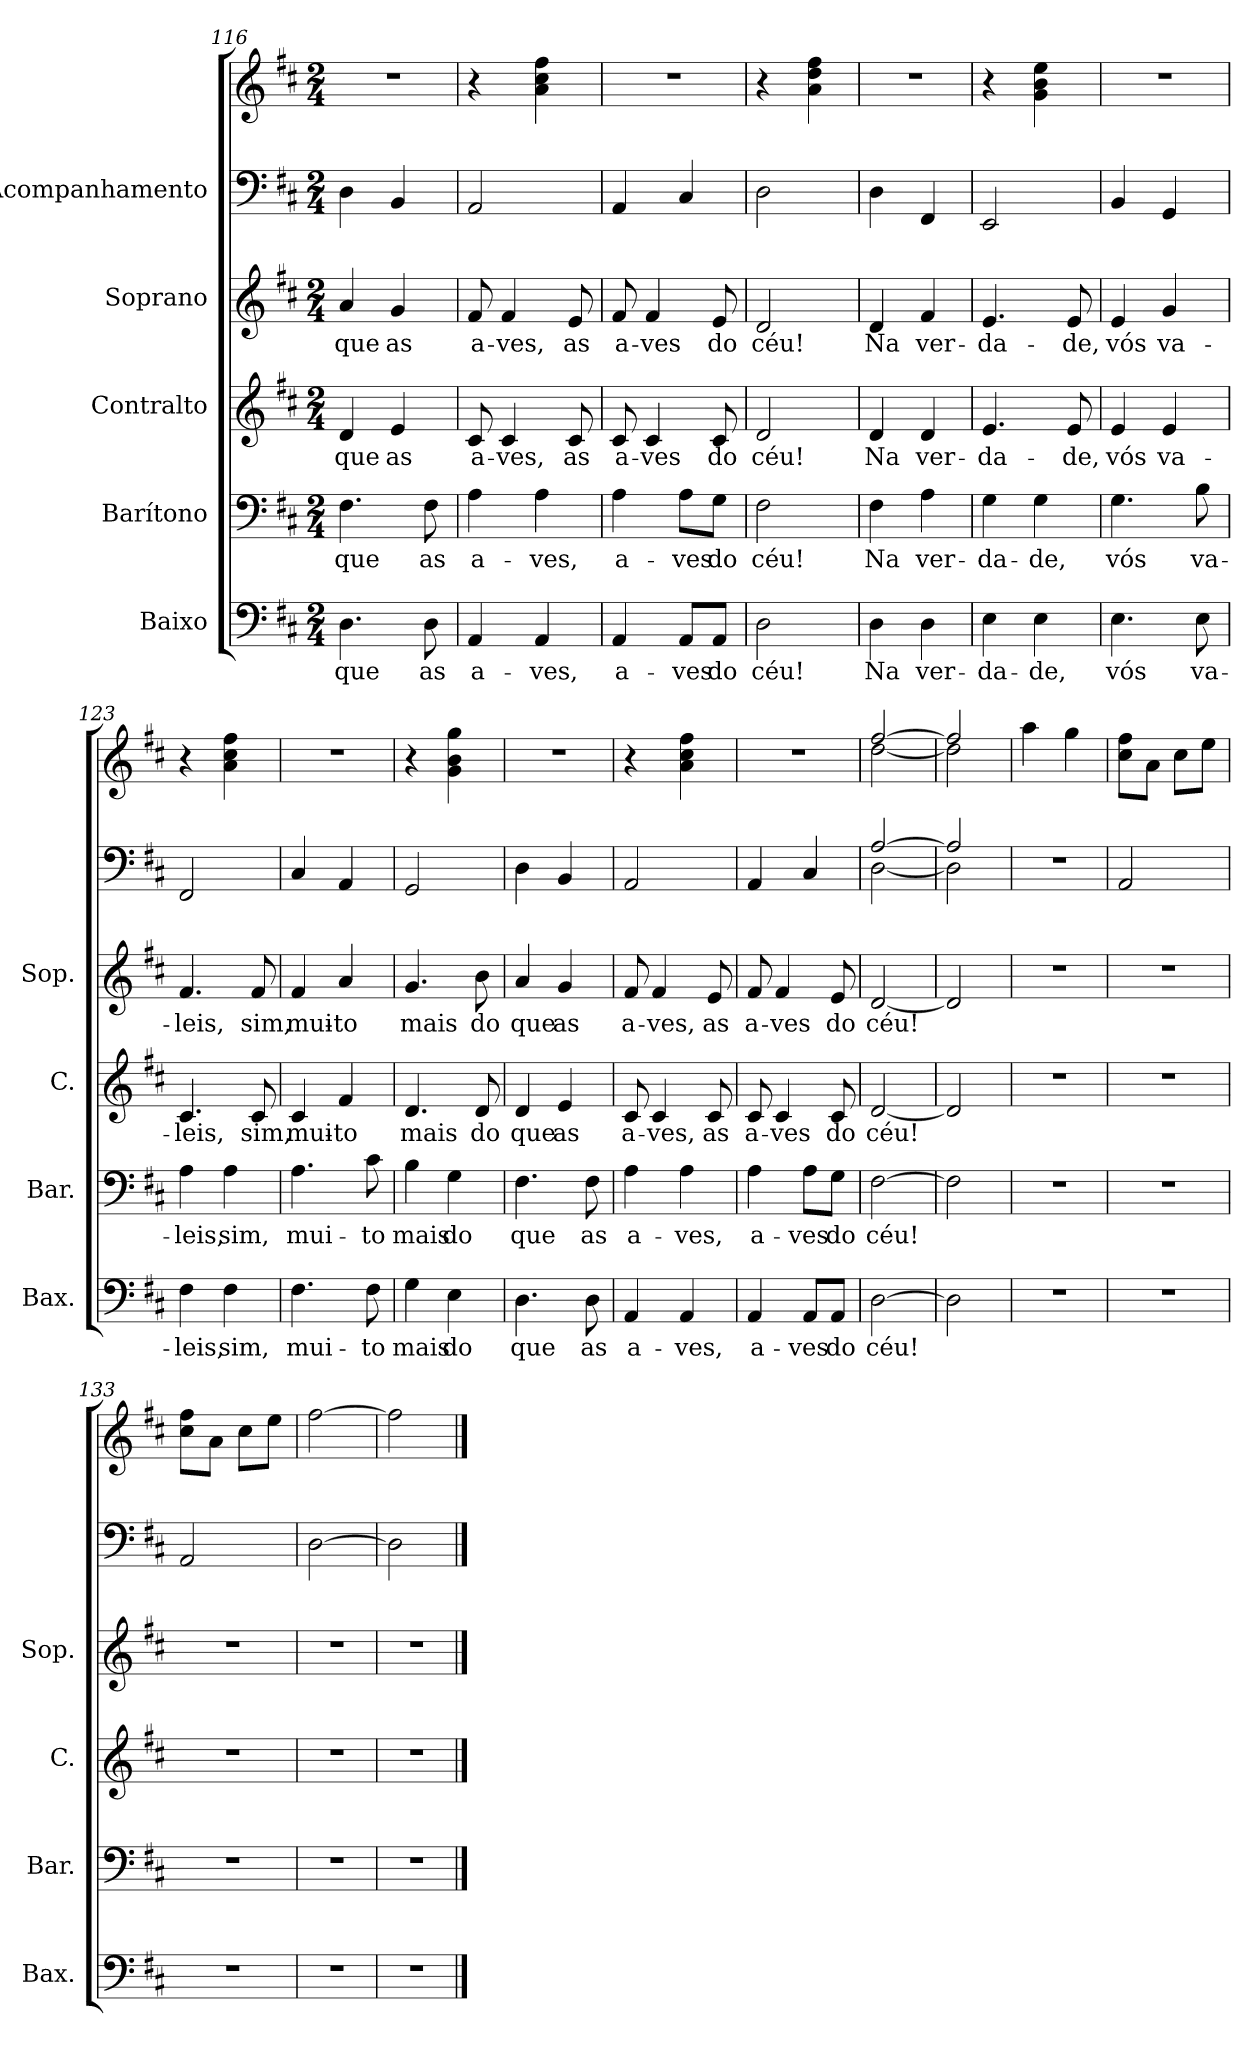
**kern	**text	**kern	**text	**kern	**text	**kern	**text	**kern	**kern
*part5	*part5	*part4	*part4	*part3	*part3	*part2	*part2	*part1	*part1
*staff6	*staff6	*staff5	*staff5	*staff4	*staff4	*staff3	*staff3	*staff2	*staff1
*I"Baixo	*	*I"Barítono	*	*I"Contralto	*	*I"Soprano	*	*I"Acompanhamento	*
*I'Bax.	*	*I'Bar.	*	*I'C.	*	*I'Sop.	*	*	*
*clefF4	*	*clefF4	*	*clefG2	*	*clefG2	*	*clefF4	*clefG2
*k[f#c#]	*	*k[f#c#]	*	*k[f#c#]	*	*k[f#c#]	*	*k[f#c#]	*k[f#c#]
*M2/4	*	*M2/4	*	*M2/4	*	*M2/4	*	*M2/4	*M2/4
=116	=116	=116	=116	=116	=116	=116	=116	=116	=116
!	!LO:LY:b	!	!LO:LY:b	!	!LO:LY:b	!	!LO:LY:b	!	!
4.D\	que	4.F#\	que	4d/	que	4a/	que	4D\	2r
!	!	!	!	!	!LO:LY:b	!	!LO:LY:b	!	!
.	.	.	.	4e/	as	4g/	as	4BB/	.
!	!LO:LY:b	!	!LO:LY:b	!	!	!	!	!	!
8D\	as	8F#\	as	.	.	.	.	.	.
!!LO:PB:g=z
=117	=117	=117	=117	=117	=117	=117	=117	=117	=117
!	!LO:LY:b	!	!LO:LY:b	!	!LO:LY:b	!	!LO:LY:b	!	!
4AA/	a-	4A\	a-	8c#/	a-	8f#/	a-	2AA/	4r
!	!	!	!	!	!LO:LY:b	!	!LO:LY:b	!	!
.	.	.	.	4c#/	-ves,	4f#/	-ves,	.	.
!	!LO:LY:b	!	!LO:LY:b	!	!	!	!	!	!
4AA/	-ves,	4A\	-ves,	.	.	.	.	.	4a\ 4cc#\ 4ff#\
!	!	!	!	!	!LO:LY:b	!	!LO:LY:b	!	!
.	.	.	.	8c#/	as	8e/	as	.	.
=118	=118	=118	=118	=118	=118	=118	=118	=118	=118
!	!LO:LY:b	!	!LO:LY:b	!	!LO:LY:b	!	!LO:LY:b	!	!
4AA/	a-	4A\	a-	8c#/	a-	8f#/	a-	4AA/	2r
!	!	!	!	!	!LO:LY:b	!	!LO:LY:b	!	!
.	.	.	.	4c#/	-ves	4f#/	-ves	.	.
!	!LO:LY:b	!	!LO:LY:b	!	!	!	!	!	!
8AA/L	-ves	8A\L	-ves	.	.	.	.	4C#/	.
!	!LO:LY:b	!	!LO:LY:b	!	!LO:LY:b	!	!LO:LY:b	!	!
8AA/J	do	8G\J	do	8c#/	do	8e/	do	.	.
=119	=119	=119	=119	=119	=119	=119	=119	=119	=119
!	!LO:LY:b	!	!LO:LY:b	!	!LO:LY:b	!	!LO:LY:b	!	!
2D\	céu!	2F#\	céu!	2d/	céu!	2d/	céu!	2D\	4r
.	.	.	.	.	.	.	.	.	4a\ 4dd\ 4ff#\
=120	=120	=120	=120	=120	=120	=120	=120	=120	=120
!	!LO:LY:b	!	!LO:LY:b	!	!LO:LY:b	!	!LO:LY:b	!	!
4D\	Na	4F#\	Na	4d/	Na	4d/	Na	4D\	2r
!	!LO:LY:b	!	!LO:LY:b	!	!LO:LY:b	!	!LO:LY:b	!	!
4D\	ver-	4A\	ver-	4d/	ver-	4f#/	ver-	4FF#/	.
=121	=121	=121	=121	=121	=121	=121	=121	=121	=121
!	!LO:LY:b	!	!LO:LY:b	!	!LO:LY:b	!	!LO:LY:b	!	!
4E\	-da-	4G\	-da-	4.e/	-da-	4.e/	-da-	2EE/	4r
!	!LO:LY:b	!	!LO:LY:b	!	!	!	!	!	!
4E\	-de,	4G\	-de,	.	.	.	.	.	4g\ 4b\ 4ee\
!	!	!	!	!	!LO:LY:b	!	!LO:LY:b	!	!
.	.	.	.	8e/	-de,	8e/	-de,	.	.
=122	=122	=122	=122	=122	=122	=122	=122	=122	=122
!	!LO:LY:b	!	!LO:LY:b	!	!LO:LY:b	!	!LO:LY:b	!	!
4.E\	vós	4.G\	vós	4e/	vós	4e/	vós	4BB/	2r
!	!	!	!	!	!LO:LY:b	!	!LO:LY:b	!	!
.	.	.	.	4e/	va-	4g/	va-	4GG/	.
!	!LO:LY:b	!	!LO:LY:b	!	!	!	!	!	!
8E\	va-	8B\	va-	.	.	.	.	.	.
=123	=123	=123	=123	=123	=123	=123	=123	=123	=123
!	!LO:LY:b	!	!LO:LY:b	!	!LO:LY:b	!	!LO:LY:b	!	!
4F#\	-leis,	4A\	-leis,	4.c#/	-leis,	4.f#/	-leis,	2FF#/	4r
!	!LO:LY:b	!	!LO:LY:b	!	!	!	!	!	!
4F#\	sim,	4A\	sim,	.	.	.	.	.	4a\ 4cc#\ 4ff#\
!	!	!	!	!	!LO:LY:b	!	!LO:LY:b	!	!
.	.	.	.	8c#/	sim,	8f#/	sim,	.	.
=124	=124	=124	=124	=124	=124	=124	=124	=124	=124
!	!LO:LY:b	!	!LO:LY:b	!	!LO:LY:b	!	!LO:LY:b	!	!
4.F#\	mui-	4.A\	mui-	4c#/	mui-	4f#/	mui-	4C#/	2r
!	!	!	!	!	!LO:LY:b	!	!LO:LY:b	!	!
.	.	.	.	4f#/	-to	4a/	-to	4AA/	.
!	!LO:LY:b	!	!LO:LY:b	!	!	!	!	!	!
8F#\	-to	8c#\	-to	.	.	.	.	.	.
!!LO:LB:g=z
=125	=125	=125	=125	=125	=125	=125	=125	=125	=125
!	!LO:LY:b	!	!LO:LY:b	!	!LO:LY:b	!	!LO:LY:b	!	!
4G\	mais	4B\	mais	4.d/	mais	4.g/	mais	2GG/	4r
!	!LO:LY:b	!	!LO:LY:b	!	!	!	!	!	!
4E\	do	4G\	do	.	.	.	.	.	4g\ 4b\ 4gg\
!	!	!	!	!	!LO:LY:b	!	!LO:LY:b	!	!
.	.	.	.	8d/	do	8b\	do	.	.
=126	=126	=126	=126	=126	=126	=126	=126	=126	=126
!	!LO:LY:b	!	!LO:LY:b	!	!LO:LY:b	!	!LO:LY:b	!	!
4.D\	que	4.F#\	que	4d/	que	4a/	que	4D\	2r
!	!	!	!	!	!LO:LY:b	!	!LO:LY:b	!	!
.	.	.	.	4e/	as	4g/	as	4BB/	.
!	!LO:LY:b	!	!LO:LY:b	!	!	!	!	!	!
8D\	as	8F#\	as	.	.	.	.	.	.
=127	=127	=127	=127	=127	=127	=127	=127	=127	=127
!	!LO:LY:b	!	!LO:LY:b	!	!LO:LY:b	!	!LO:LY:b	!	!
4AA/	a-	4A\	a-	8c#/	a-	8f#/	a-	2AA/	4r
!	!	!	!	!	!LO:LY:b	!	!LO:LY:b	!	!
.	.	.	.	4c#/	-ves,	4f#/	-ves,	.	.
!	!LO:LY:b	!	!LO:LY:b	!	!	!	!	!	!
4AA/	-ves,	4A\	-ves,	.	.	.	.	.	4a\ 4cc#\ 4ff#\
!	!	!	!	!	!LO:LY:b	!	!LO:LY:b	!	!
.	.	.	.	8c#/	as	8e/	as	.	.
=128	=128	=128	=128	=128	=128	=128	=128	=128	=128
!	!LO:LY:b	!	!LO:LY:b	!	!LO:LY:b	!	!LO:LY:b	!	!
4AA/	a-	4A\	a-	8c#/	a-	8f#/	a-	4AA/	2r
!	!	!	!	!	!LO:LY:b	!	!LO:LY:b	!	!
.	.	.	.	4c#/	-ves	4f#/	-ves	.	.
!	!LO:LY:b	!	!LO:LY:b	!	!	!	!	!	!
8AA/L	-ves	8A\L	-ves	.	.	.	.	4C#/	.
!	!LO:LY:b	!	!LO:LY:b	!	!LO:LY:b	!	!LO:LY:b	!	!
8AA/J	do	8G\J	do	8c#/	do	8e/	do	.	.
=129	=129	=129	=129	=129	=129	=129	=129	=129	=129
!	!LO:LY:b	!	!LO:LY:b	!	!LO:LY:b	!	!LO:LY:b	!	!
*	*	*	*	*	*	*	*	*^	*^
[2D\	céu!	[2F#\	céu!	[2d/	céu!	[2d/	céu!	[2A/	[2D\	[2ff#/	[2dd\
=130	=130	=130	=130	=130	=130	=130	=130	=130	=130	=130	=130
2D\]	.	2F#\]	.	2d/]	.	2d/]	.	2A/]	2D\]	2ff#/]	2dd\]
*	*	*	*	*	*	*	*	*v	*v	*	*
*	*	*	*	*	*	*	*	*	*v	*v
=131	=131	=131	=131	=131	=131	=131	=131	=131	=131
2r	.	2r	.	2r	.	2r	.	2r	4aa\
.	.	.	.	.	.	.	.	.	4gg\
=132	=132	=132	=132	=132	=132	=132	=132	=132	=132
2r	.	2r	.	2r	.	2r	.	2AA/	8cc#\ 8ff#\L
.	.	.	.	.	.	.	.	.	8a\J
.	.	.	.	.	.	.	.	.	8cc#\L
.	.	.	.	.	.	.	.	.	8ee\J
!!LO:PB:g=z
=133	=133	=133	=133	=133	=133	=133	=133	=133	=133
2r	.	2r	.	2r	.	2r	.	2AA/	8cc#\ 8ff#\L
.	.	.	.	.	.	.	.	.	8a\J
.	.	.	.	.	.	.	.	.	8cc#\L
.	.	.	.	.	.	.	.	.	8ee\J
=134	=134	=134	=134	=134	=134	=134	=134	=134	=134
2r	.	2r	.	2r	.	2r	.	[2D\	[2ff#\
=135	=135	=135	=135	=135	=135	=135	=135	=135	=135
2r	.	2r	.	2r	.	2r	.	2D\]	2ff#\]
==	==	==	==	==	==	==	==	==	==
*-	*-	*-	*-	*-	*-	*-	*-	*-	*-
